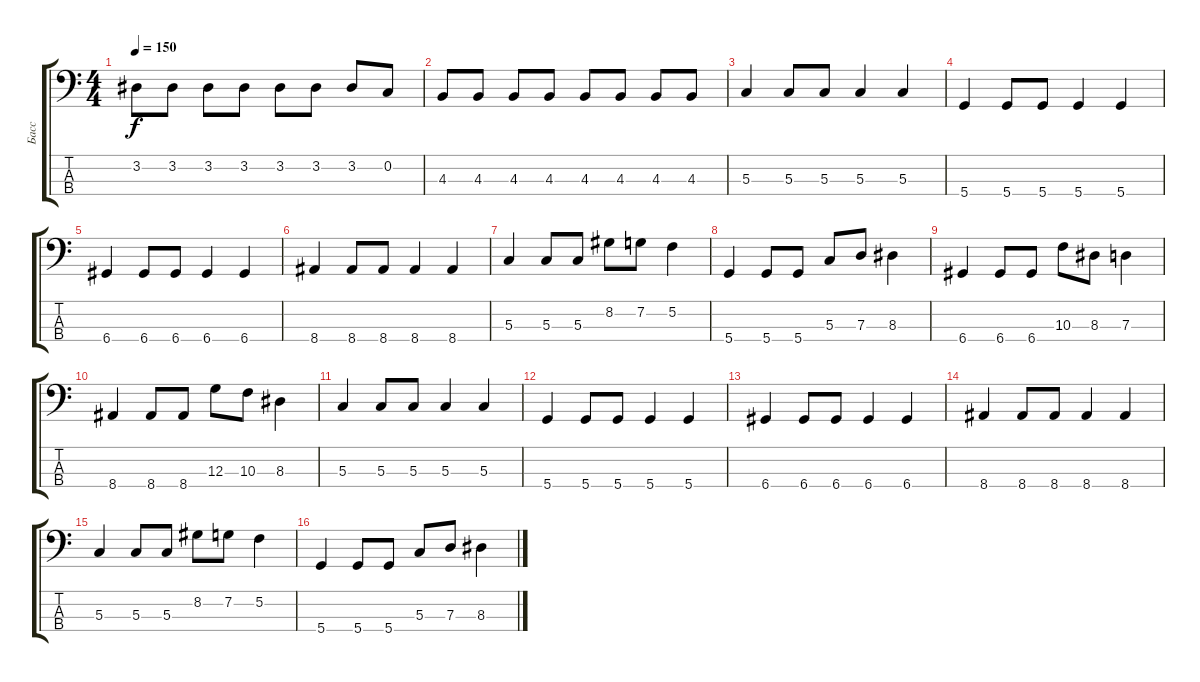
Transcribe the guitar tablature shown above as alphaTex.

\track ("Басс" "Басс") {instrument electricbassfinger}
\staff {score tabs}
\tuning (F2 C2 G1 D1) {hide}
\ts (4 4)
\tempo 150
\clef f4
\ks c
3.2.8{dy f} 3.2.8 3.2.8 3.2.8 3.2.8 3.2.8 3.2.8 0.2.8 |
4.3.8 4.3.8 4.3.8 4.3.8 4.3.8 4.3.8 4.3.8 4.3.8 |
5.3.4 5.3.8 5.3.8 5.3.4 5.3.4 |
5.4.4 5.4.8 5.4.8 5.4.4 5.4.4 |
6.4.4 6.4.8 6.4.8 6.4.4 6.4.4 |
8.4.4 8.4.8 8.4.8 8.4.4 8.4.4 |
5.3.4 5.3.8 5.3.8 8.2.8 7.2.8 5.2.4 |
5.4.4 5.4.8 5.4.8 5.3.8 7.3.8 8.3.4 |
6.4.4 6.4.8 6.4.8 10.3.8 8.3.8 7.3.4 |
8.4.4 8.4.8 8.4.8 12.3.8 10.3.8 8.3.4 |
5.3.4 5.3.8 5.3.8 5.3.4 5.3.4 |
5.4.4 5.4.8 5.4.8 5.4.4 5.4.4 |
6.4.4 6.4.8 6.4.8 6.4.4 6.4.4 |
8.4.4 8.4.8 8.4.8 8.4.4 8.4.4 |
5.3.4 5.3.8 5.3.8 8.2.8 7.2.8 5.2.4 |
5.4.4 5.4.8 5.4.8 5.3.8 7.3.8 8.3.4
